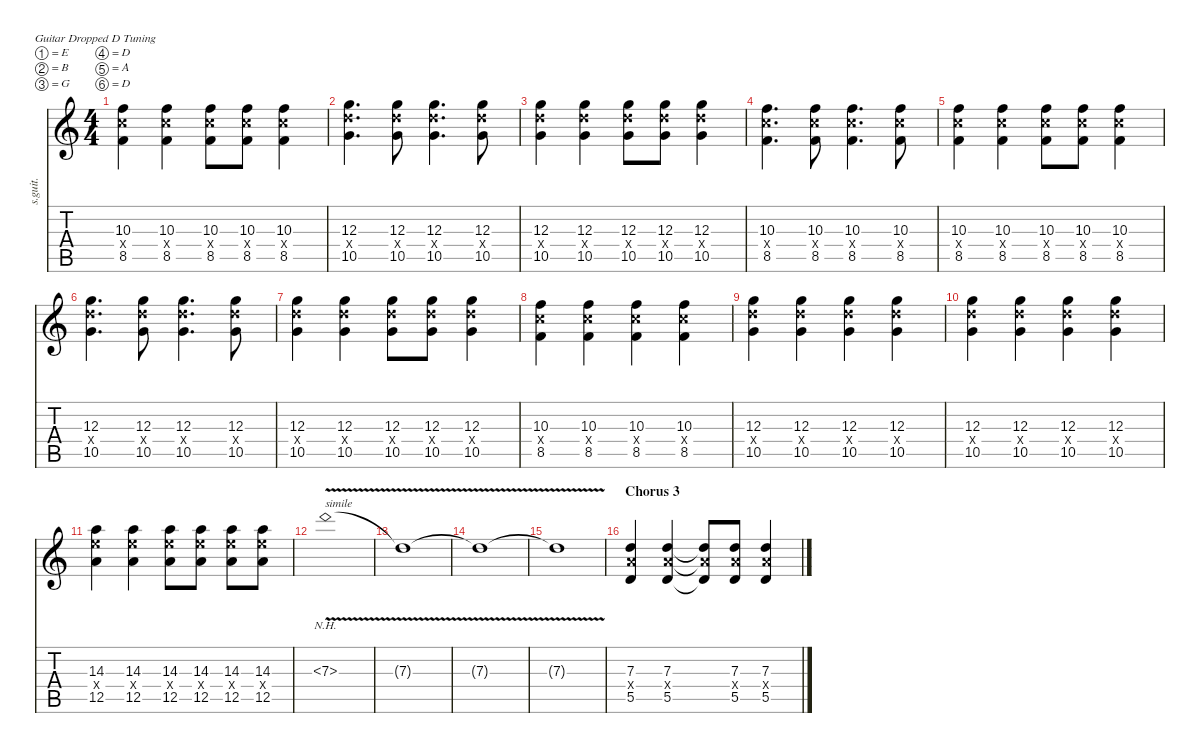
\defaultSystemsLayout 4
\hideDynamics
\bracketExtendMode nobrackets
\track ("Lead - Synyster Gates" "s.guit.") {instrument distortionguitar}
\staff {score tabs}
\tuning (E4 B3 G3 D3 A2 D2)
\ts (4 4)
\tempo (130 hide)
\clef g2
\ks c
(10.3 10.4{x} 8.5).4{lyrics (0 "") lyrics (1 "") lyrics (2 "") lyrics (3 "") lyrics (4 "") dy f} (10.3 10.4{x} 8.5).4{lyrics (0 "") lyrics (1 "") lyrics (2 "") lyrics (3 "") lyrics (4 "")} (10.3 10.4{x} 8.5).8{lyrics (0 "") lyrics (1 "") lyrics (2 "") lyrics (3 "") lyrics (4 "")} (10.3 10.4{x} 8.5).8{lyrics (0 "") lyrics (1 "") lyrics (2 "") lyrics (3 "") lyrics (4 "")} (10.3 10.4{x} 8.5).4{lyrics (0 "") lyrics (1 "") lyrics (2 "") lyrics (3 "") lyrics (4 "")} |
(12.3 12.4{x} 10.5).4{d lyrics (0 "") lyrics (1 "") lyrics (2 "") lyrics (3 "") lyrics (4 "")} (12.3 12.4{x} 10.5).8{lyrics (0 "") lyrics (1 "") lyrics (2 "") lyrics (3 "") lyrics (4 "")} (12.3 12.4{x} 10.5).4{d lyrics (0 "") lyrics (1 "") lyrics (2 "") lyrics (3 "") lyrics (4 "")} (12.3 12.4{x} 10.5).8{lyrics (0 "") lyrics (1 "") lyrics (2 "") lyrics (3 "") lyrics (4 "")} |
(12.3 12.4{x} 10.5).4{lyrics (0 "") lyrics (1 "") lyrics (2 "") lyrics (3 "") lyrics (4 "")} (12.3 12.4{x} 10.5).4{lyrics (0 "") lyrics (1 "") lyrics (2 "") lyrics (3 "") lyrics (4 "")} (12.3 12.4{x} 10.5).8{lyrics (0 "") lyrics (1 "") lyrics (2 "") lyrics (3 "") lyrics (4 "")} (12.3 12.4{x} 10.5).8{lyrics (0 "") lyrics (1 "") lyrics (2 "") lyrics (3 "") lyrics (4 "")} (12.3 12.4{x} 10.5).4{lyrics (0 "") lyrics (1 "") lyrics (2 "") lyrics (3 "") lyrics (4 "")} |
(10.3 10.4{x} 8.5).4{d lyrics (0 "") lyrics (1 "") lyrics (2 "") lyrics (3 "") lyrics (4 "")} (10.3 10.4{x} 8.5).8{lyrics (0 "") lyrics (1 "") lyrics (2 "") lyrics (3 "") lyrics (4 "")} (10.3 10.4{x} 8.5).4{d lyrics (0 "") lyrics (1 "") lyrics (2 "") lyrics (3 "") lyrics (4 "")} (10.3 10.4{x} 8.5).8{lyrics (0 "") lyrics (1 "") lyrics (2 "") lyrics (3 "") lyrics (4 "")} |
(10.3 10.4{x} 8.5).4{lyrics (0 "") lyrics (1 "") lyrics (2 "") lyrics (3 "") lyrics (4 "")} (10.3 10.4{x} 8.5).4{lyrics (0 "") lyrics (1 "") lyrics (2 "") lyrics (3 "") lyrics (4 "")} (10.3 10.4{x} 8.5).8{lyrics (0 "") lyrics (1 "") lyrics (2 "") lyrics (3 "") lyrics (4 "")} (10.3 10.4{x} 8.5).8{lyrics (0 "") lyrics (1 "") lyrics (2 "") lyrics (3 "") lyrics (4 "")} (10.3 10.4{x} 8.5).4{lyrics (0 "") lyrics (1 "") lyrics (2 "") lyrics (3 "") lyrics (4 "")} |
(12.3 12.4{x} 10.5).4{d lyrics (0 "") lyrics (1 "") lyrics (2 "") lyrics (3 "") lyrics (4 "")} (12.3 12.4{x} 10.5).8{lyrics (0 "") lyrics (1 "") lyrics (2 "") lyrics (3 "") lyrics (4 "")} (12.3 12.4{x} 10.5).4{d lyrics (0 "") lyrics (1 "") lyrics (2 "") lyrics (3 "") lyrics (4 "")} (12.3 12.4{x} 10.5).8{lyrics (0 "") lyrics (1 "") lyrics (2 "") lyrics (3 "") lyrics (4 "")} |
(12.3 12.4{x} 10.5).4{lyrics (0 "") lyrics (1 "") lyrics (2 "") lyrics (3 "") lyrics (4 "")} (12.3 12.4{x} 10.5).4{lyrics (0 "") lyrics (1 "") lyrics (2 "") lyrics (3 "") lyrics (4 "")} (12.3 12.4{x} 10.5).8{lyrics (0 "") lyrics (1 "") lyrics (2 "") lyrics (3 "") lyrics (4 "")} (12.3 12.4{x} 10.5).8{lyrics (0 "") lyrics (1 "") lyrics (2 "") lyrics (3 "") lyrics (4 "")} (12.3 12.4{x} 10.5).4{lyrics (0 "") lyrics (1 "") lyrics (2 "") lyrics (3 "") lyrics (4 "")} |
(10.3 10.4{x} 8.5).4{lyrics (0 "") lyrics (1 "") lyrics (2 "") lyrics (3 "") lyrics (4 "")} (10.3 10.4{x} 8.5).4{lyrics (0 "") lyrics (1 "") lyrics (2 "") lyrics (3 "") lyrics (4 "")} (10.3 10.4{x} 8.5).4{lyrics (0 "") lyrics (1 "") lyrics (2 "") lyrics (3 "") lyrics (4 "")} (10.3 10.4{x} 8.5).4{lyrics (0 "") lyrics (1 "") lyrics (2 "") lyrics (3 "") lyrics (4 "")} |
(12.3 12.4{x} 10.5).4{lyrics (0 "") lyrics (1 "") lyrics (2 "") lyrics (3 "") lyrics (4 "")} (12.3 12.4{x} 10.5).4{lyrics (0 "") lyrics (1 "") lyrics (2 "") lyrics (3 "") lyrics (4 "")} (12.3 12.4{x} 10.5).4{lyrics (0 "") lyrics (1 "") lyrics (2 "") lyrics (3 "") lyrics (4 "")} (12.3 12.4{x} 10.5).4{lyrics (0 "") lyrics (1 "") lyrics (2 "") lyrics (3 "") lyrics (4 "")} |
(12.3 12.4{x} 10.5).4{lyrics (0 "") lyrics (1 "") lyrics (2 "") lyrics (3 "") lyrics (4 "")} (12.3 12.4{x} 10.5).4{lyrics (0 "") lyrics (1 "") lyrics (2 "") lyrics (3 "") lyrics (4 "")} (12.3 12.4{x} 10.5).4{lyrics (0 "") lyrics (1 "") lyrics (2 "") lyrics (3 "") lyrics (4 "")} (12.3 12.4{x} 10.5).4{lyrics (0 "") lyrics (1 "") lyrics (2 "") lyrics (3 "") lyrics (4 "")} |
(14.3 14.4{x} 12.5).4{lyrics (0 "") lyrics (1 "") lyrics (2 "") lyrics (3 "") lyrics (4 "")} (14.3 14.4{x} 12.5).4{lyrics (0 "") lyrics (1 "") lyrics (2 "") lyrics (3 "") lyrics (4 "")} (14.3 14.4{x} 12.5).8{lyrics (0 "") lyrics (1 "") lyrics (2 "") lyrics (3 "") lyrics (4 "")} (14.3 14.4{x} 12.5).8{lyrics (0 "") lyrics (1 "") lyrics (2 "") lyrics (3 "") lyrics (4 "")} (14.3 14.4{x} 12.5).8{lyrics (0 "") lyrics (1 "") lyrics (2 "") lyrics (3 "") lyrics (4 "")} (14.3 14.4{x} 12.5).8{lyrics (0 "") lyrics (1 "") lyrics (2 "") lyrics (3 "") lyrics (4 "")} |
7.3{nh v}.1{txt "simile" lyrics (0 "") lyrics (1 "") lyrics (2 "") lyrics (3 "") lyrics (4 "")} |
7.3{v t}.1{lyrics (0 "") lyrics (1 "") lyrics (2 "") lyrics (3 "") lyrics (4 "")} |
7.3{v t}.1{lyrics (0 "") lyrics (1 "") lyrics (2 "") lyrics (3 "") lyrics (4 "")} |
7.3{v t}.1{lyrics (0 "") lyrics (1 "") lyrics (2 "") lyrics (3 "") lyrics (4 "")} |
\section ("" "Chorus 3")
(7.3 7.4{x} 5.5).4{lyrics (0 "") lyrics (1 "") lyrics (2 "") lyrics (3 "") lyrics (4 "")} (7.3 7.4{x} 5.5).4{lyrics (0 "") lyrics (1 "") lyrics (2 "") lyrics (3 "") lyrics (4 "")} (7.3{t} 5.5{t} 7.4{x t}).8{lyrics (0 "") lyrics (1 "") lyrics (2 "") lyrics (3 "") lyrics (4 "")} (7.3 7.4{x} 5.5).8{lyrics (0 "") lyrics (1 "") lyrics (2 "") lyrics (3 "") lyrics (4 "")} (7.3{ss} 7.4{x} 5.5{ss}).4{lyrics (0 "") lyrics (1 "") lyrics (2 "") lyrics (3 "") lyrics (4 "")}
